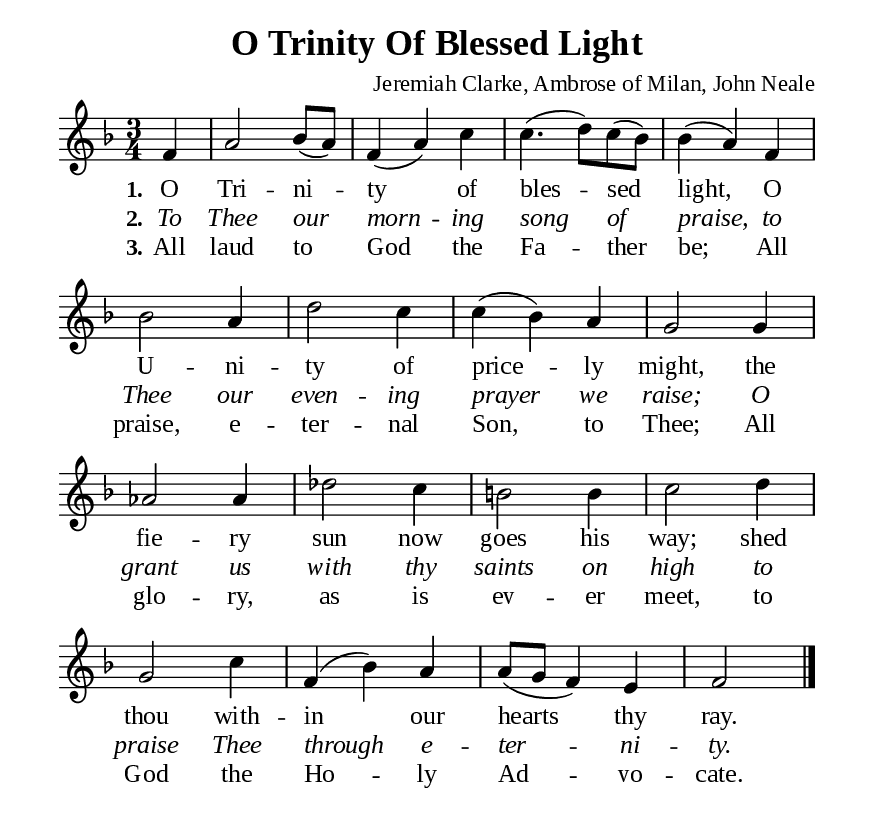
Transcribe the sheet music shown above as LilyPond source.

%%%%%%%%%%%%%%%%%%%%%%%%%%%%%
% CONTENTS OF THIS DOCUMENT
% 1. Common settings
% 2. Verse music
% 3. Verse lyrics
% 4. Layout
%%%%%%%%%%%%%%%%%%%%%%%%%%%%%

%%%%%%%%%%%%%%%%%%%%%%%%%%%%%
% 1. Common settings
%%%%%%%%%%%%%%%%%%%%%%%%%%%%%
\version "2.18.2"

\header {
  title = "O Trinity Of Blessed Light"
  composer = "Jeremiah Clarke, Ambrose of Milan, John Neale"
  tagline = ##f
}

global= {
  \key f \major
  \time 3/4
  \override Score.BarNumber.break-visibility = ##(#f #f #f)
  \override Lyrics.LyricSpace.minimum-distance = #3.0
}

\paper {
  #(set-paper-size "a5")
  top-margin = 3.2\mm
  bottom-marign = 10\mm
  left-margin = 10\mm
  right-margin = 10\mm
  indent = #0
  #(define fonts
	 (make-pango-font-tree "Liberation Serif"
	 		       "Liberation Serif"
			       "Liberation Serif"
			       (/ 20 20)))
  system-system-spacing = #'((basic-distance . 3) (padding . 3))
}

printItalic = \with {
  \override LyricText.font-shape = #'italic
}

%%%%%%%%%%%%%%%%%%%%%%%%%%%%%
% 2. Verse music
%%%%%%%%%%%%%%%%%%%%%%%%%%%%%
musicVerseSoprano = \relative c' {
                    \partial 4 f4 |
  %{	01	%} a2 bes8 (a) |
  %{	02	%} f4 (a) c |
  %{	03	%} c4. (d8) c (bes) |
  %{	04	%} bes4 (a) f |
  %{	05	%} bes2 a4 |
  %{	06	%} d2 c4 |
  %{	07	%} c (bes) a |
  %{	08	%} g2 g4 |
  %{	09	%} aes2 aes4 |
  %{	10	%} des2 c4 |
  %{	11	%} b!2 b4 |
  %{	12	%} c2 d4 |
  %{	13	%} g,2 c4 |
  %{	14	%} f, (bes) a |
  %{	15	%} a8 (g f4) e4 |
                    f2 \bar "|."
}

%%%%%%%%%%%%%%%%%%%%%%%%%%%%%
% 3. Verse lyrics
%%%%%%%%%%%%%%%%%%%%%%%%%%%%%
verseOne = \lyricmode {
  \set stanza = #"1."
  O Tri -- ni -- ty of bles -- sed light,
  O U -- ni -- ty of price -- ly might,
  the fie -- ry sun now goes his way;
  shed thou with -- in our hearts thy ray.
}

verseTwo = \lyricmode {
  \set stanza = #"2."
  To Thee our morn -- ing song of praise,
  to Thee our even -- ing prayer we raise;
  O grant us with thy saints on high
  to praise Thee through e -- ter -- ni -- ty.
}

verseThree = \lyricmode {
  \set stanza = #"3."
  All laud to God the Fa -- ther be;
  All praise, e -- ter -- nal Son, to Thee;
  All glo -- ry, as is ev -- er meet,
  to God the Ho -- ly Ad -- vo -- cate.
}

%%%%%%%%%%%%%%%%%%%%%%%%%%%%%
% 4. Layout
%%%%%%%%%%%%%%%%%%%%%%%%%%%%%
\score {
    \new ChoirStaff <<
      \new Staff <<
        \clef "treble"
        \new Voice = "sopranos" { \global   \musicVerseSoprano }
      >>
      \new Lyrics \lyricsto sopranos \verseOne
      \new Lyrics \printItalic \lyricsto sopranos \verseTwo
      \new Lyrics \lyricsto sopranos \verseThree
    >>
}
